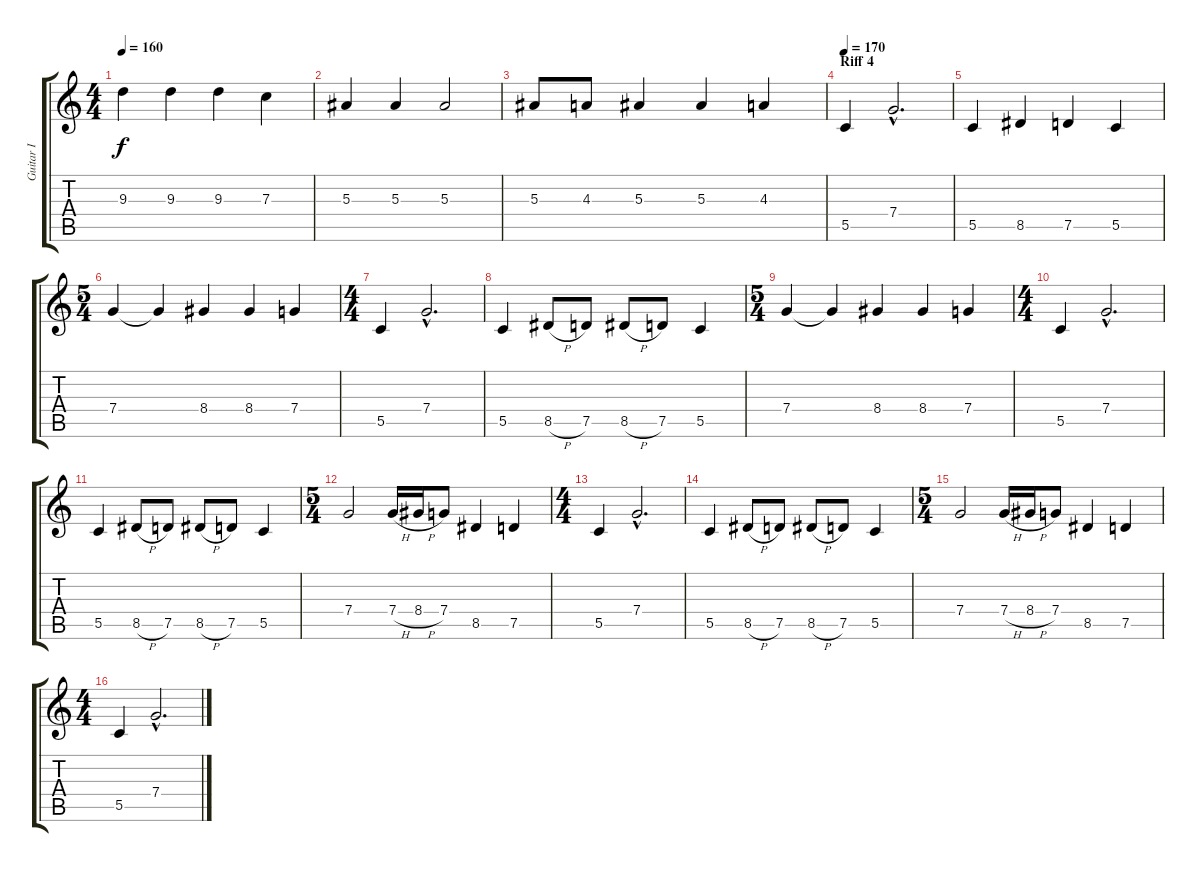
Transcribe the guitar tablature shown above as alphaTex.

\track ("Guitar I" "Guitar I") {instrument distortionguitar}
\staff {score tabs}
\tuning (D4 A3 F3 C3 G2 D2) {hide}
\ts (4 4)
\tempo 160
\clef g2
\ks c
9.3.4{dy f} 9.3.4 9.3.4 7.3.4 |
5.3.4 5.3.4 5.3.2 |
5.3.8 4.3.8 5.3.4 5.3.4 4.3.4 |
\section ("" "Riff 4")
\tempo 170
5.5.4 7.4{hac}.2{d} |
5.5.4 8.5.4 7.5.4 5.5.4 |
\ts (5 4)
7.4.4 7.4{t}.4 8.4.4 8.4.4 7.4.4 |
\ts (4 4)
5.5.4 7.4{hac}.2{d} |
5.5.4 8.5{h}.8 7.5.8 8.5{h}.8 7.5.8 5.5.4 |
\ts (5 4)
7.4.4 7.4{t}.4 8.4.4 8.4.4 7.4.4 |
\ts (4 4)
5.5.4 7.4{hac}.2{d} |
5.5.4 8.5{h}.8 7.5.8 8.5{h}.8 7.5.8 5.5.4 |
\ts (5 4)
7.4.2 7.4{h}.16 8.4{h}.16 7.4.8 8.5.4 7.5.4 |
\ts (4 4)
5.5.4 7.4{hac}.2{d} |
5.5.4 8.5{h}.8 7.5.8 8.5{h}.8 7.5.8 5.5.4 |
\ts (5 4)
7.4.2 7.4{h}.16 8.4{h}.16 7.4.8 8.5.4 7.5.4 |
\ts (4 4)
5.5.4 7.4{hac}.2{d}
